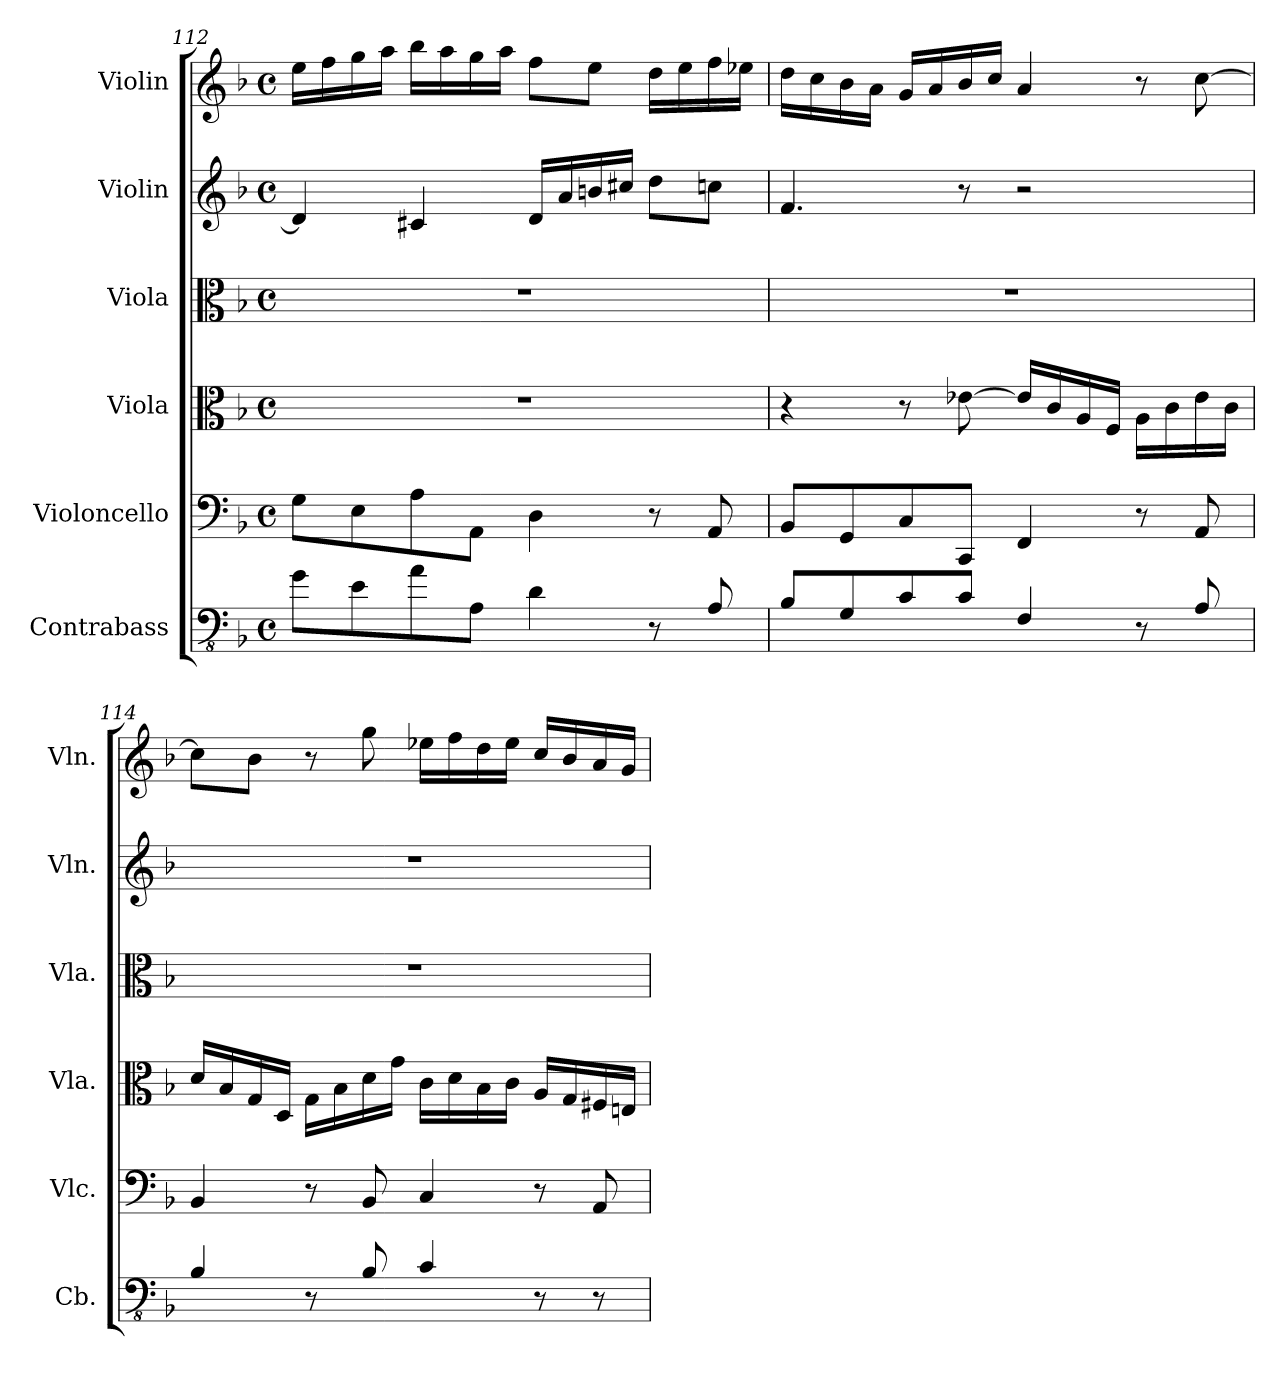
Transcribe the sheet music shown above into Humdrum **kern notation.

**kern	**kern	**kern	**kern	**kern	**kern
*part6	*part5	*part4	*part3	*part2	*part1
*staff6	*staff5	*staff4	*staff3	*staff2	*staff1
*I"Contrabass	*I"Violoncello	*I"Viola	*I"Viola	*I"Violin	*I"Violin
*I'Cb.	*I'Vlc.	*I'Vla.	*I'Vla.	*I'Vln.	*I'Vln.
!!LO:LB:g=z
*clefFv4	*clefF4	*clefC3	*clefC3	*clefG2	*clefG2
*ITrd7c12	*	*	*	*	*
*k[b-]	*k[b-]	*k[b-]	*k[b-]	*k[b-]	*k[b-]
*M4/4	*M4/4	*M4/4	*M4/4	*M4/4	*M4/4
*met(c)	*met(c)	*met(c)	*met(c)	*met(c)	*met(c)
=112	=112	=112	=112	=112	=112
8GG\L	8G\L	1r	1r	4d/]	16ee\LL
.	.	.	.	.	16ff\
8EE\	8E\	.	.	.	16gg\
.	.	.	.	.	16aa\JJ
8AA\	8A\	.	.	4c#X/	16bb-\LL
.	.	.	.	.	16aa\
8AAA\J	8AA\J	.	.	.	16gg\
.	.	.	.	.	16aa\JJ
4DD\	4D\	.	.	16d/LL	8ff\L
.	.	.	.	16a/	.
.	.	.	.	16bn/	8ee\J
.	.	.	.	16cc#X/JJ	.
8r	8r	.	.	8dd\L	16dd\LL
.	.	.	.	.	16ee\
8AAA/	8AA/	.	.	8ccn\J	16ff\
.	.	.	.	.	16ee-X\JJ
=113	=113	=113	=113	=113	=113
8BBB-/L	8BB-/L	4r	1r	4.f/	16dd\LL
.	.	.	.	.	16cc\
8GGG/	8GG/	.	.	.	16b-\
.	.	.	.	.	16a\JJ
8CC/	8C/	8r	.	.	16g/LL
.	.	.	.	.	16a/
8CC/J	8CC/J	[8e-X\	.	8r	16b-/
.	.	.	.	.	16cc/JJ
4FFF/	4FF/	16e-/LL]	.	2r	4a/
.	.	16c/	.	.	.
.	.	16A/	.	.	.
.	.	16F/JJ	.	.	.
8r	8r	16A\LL	.	.	8r
.	.	16c\	.	.	.
8AAA/	8AA/	16e-\	.	.	[8cc\
.	.	16c\JJ	.	.	.
!!LO:PB:g=z
=114	=114	=114	=114	=114	=114
4BBB-/	4BB-/	16d/LL	1r	1r	8cc\L]
.	.	16B-/	.	.	.
.	.	16G/	.	.	8b-\J
.	.	16D/JJ	.	.	.
8r	8r	16G\LL	.	.	8r
.	.	16B-\	.	.	.
8BBB-/	8BB-/	16d\	.	.	8gg\
.	.	16g\JJ	.	.	.
4CC/	4C/	16c\LL	.	.	16ee-X\LL
.	.	16d\	.	.	16ff\
.	.	16B-\	.	.	16dd\
.	.	16c\JJ	.	.	16ee-\JJ
8r	8r	16A/LL	.	.	16cc/LL
.	.	16G/	.	.	16b-/
8r	8AA/	16F#X/	.	.	16a/
.	.	16En/JJ	.	.	16g/JJ
=	=	=	=	=	=
*-	*-	*-	*-	*-	*-
